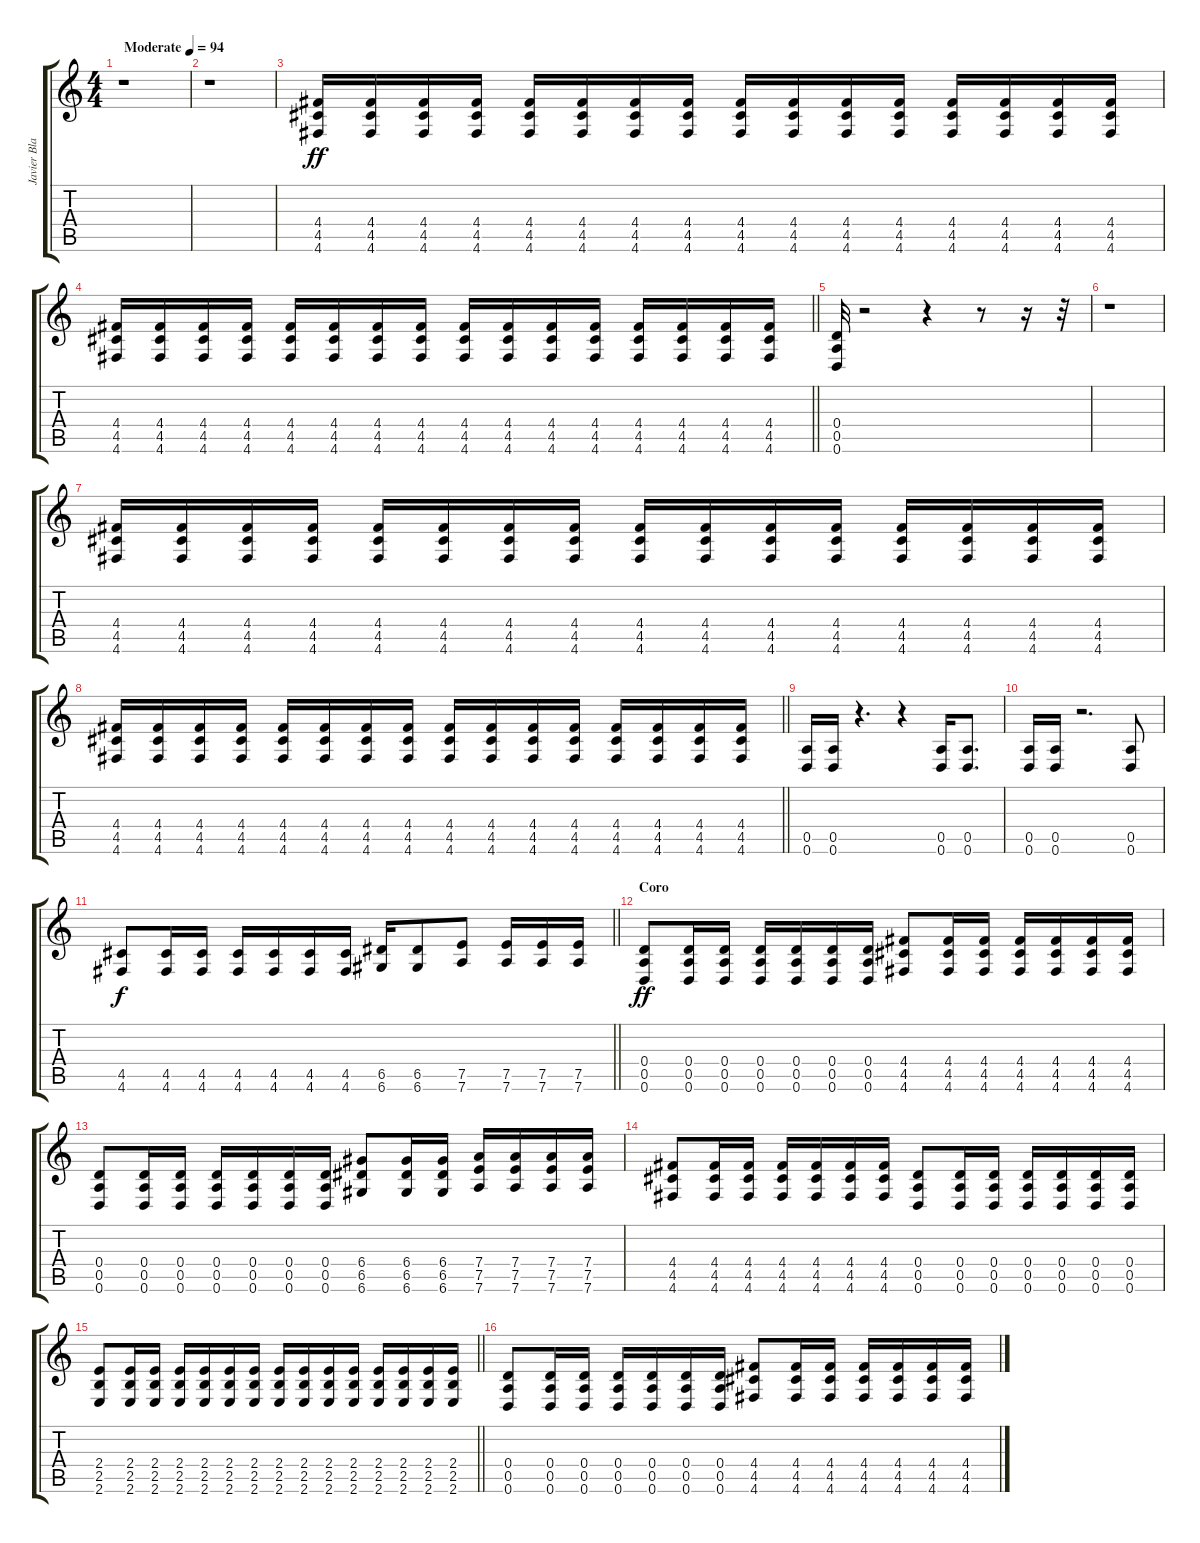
\track ("Javier Blake" "Javier Bla") {instrument distortionguitar}
\staff {score tabs}
\tuning (E4 B3 G3 D3 A2 D2) {hide}
\ts (4 4)
\tempo (94 "Moderate")
\clef g2
\ks c
r.1{dy ff instrument distortionguitar} |
r.1 |
(4.4 4.5 4.6).16 (4.4 4.5 4.6).16 (4.4 4.5 4.6).16 (4.4 4.5 4.6).16 (4.4 4.5 4.6).16 (4.4 4.5 4.6).16 (4.4 4.5 4.6).16 (4.4 4.5 4.6).16 (4.4 4.5 4.6).16 (4.4 4.5 4.6).16 (4.4 4.5 4.6).16 (4.4 4.5 4.6).16 (4.4 4.5 4.6).16 (4.4 4.5 4.6).16 (4.4 4.5 4.6).16 (4.4 4.5 4.6).16 |
\barLineRight lightlight
(4.4 4.5 4.6).16 (4.4 4.5 4.6).16 (4.4 4.5 4.6).16 (4.4 4.5 4.6).16 (4.4 4.5 4.6).16 (4.4 4.5 4.6).16 (4.4 4.5 4.6).16 (4.4 4.5 4.6).16 (4.4 4.5 4.6).16 (4.4 4.5 4.6).16 (4.4 4.5 4.6).16 (4.4 4.5 4.6).16 (4.4 4.5 4.6).16 (4.4 4.5 4.6).16 (4.4 4.5 4.6).16 (4.4 4.5 4.6).16 |
(0.4 0.5 0.6).32 r.2 r.4 r.8 r.16 r.32 |
r.1 |
(4.4 4.5 4.6).16 (4.4 4.5 4.6).16 (4.4 4.5 4.6).16 (4.4 4.5 4.6).16 (4.4 4.5 4.6).16 (4.4 4.5 4.6).16 (4.4 4.5 4.6).16 (4.4 4.5 4.6).16 (4.4 4.5 4.6).16 (4.4 4.5 4.6).16 (4.4 4.5 4.6).16 (4.4 4.5 4.6).16 (4.4 4.5 4.6).16 (4.4 4.5 4.6).16 (4.4 4.5 4.6).16 (4.4 4.5 4.6).16 |
\barLineRight lightlight
(4.4 4.5 4.6).16 (4.4 4.5 4.6).16 (4.4 4.5 4.6).16 (4.4 4.5 4.6).16 (4.4 4.5 4.6).16 (4.4 4.5 4.6).16 (4.4 4.5 4.6).16 (4.4 4.5 4.6).16 (4.4 4.5 4.6).16 (4.4 4.5 4.6).16 (4.4 4.5 4.6).16 (4.4 4.5 4.6).16 (4.4 4.5 4.6).16 (4.4 4.5 4.6).16 (4.4 4.5 4.6).16 (4.4 4.5 4.6).16 |
(0.5 0.6).16 (0.5 0.6).16 r.4{d} r.4 (0.5 0.6).16 (0.5 0.6).8{d} |
(0.5 0.6).16 (0.5 0.6).16 r.2{d} (0.5 0.6).8 |
\barLineRight lightlight
(4.5 4.6).8{dy f} (4.5 4.6).16 (4.5 4.6).16 (4.5 4.6).16 (4.5 4.6).16 (4.5 4.6).16 (4.5 4.6).16 (6.5 6.6).16 (6.5 6.6).8 (7.5 7.6).8 (7.5 7.6).16 (7.5 7.6).16 (7.5 7.6).16 |
\section ("" "Coro")
(0.4 0.5 0.6).8{dy ff} (0.4 0.5 0.6).16 (0.4 0.5 0.6).16 (0.4 0.5 0.6).16 (0.4 0.5 0.6).16 (0.4 0.5 0.6).16 (0.4 0.5 0.6).16 (4.4 4.5 4.6).8 (4.4 4.5 4.6).16 (4.4 4.5 4.6).16 (4.4 4.5 4.6).16 (4.4 4.5 4.6).16 (4.4 4.5 4.6).16 (4.4 4.5 4.6).16 |
(0.4 0.5 0.6).8 (0.4 0.5 0.6).16 (0.4 0.5 0.6).16 (0.4 0.5 0.6).16 (0.4 0.5 0.6).16 (0.4 0.5 0.6).16 (0.4 0.5 0.6).16 (6.4 6.5 6.6).8 (6.4 6.5 6.6).16 (6.4 6.5 6.6).16 (7.4 7.5 7.6).16 (7.4 7.5 7.6).16 (7.4 7.5 7.6).16 (7.4 7.5 7.6).16 |
(4.4 4.5 4.6).8 (4.4 4.5 4.6).16 (4.4 4.5 4.6).16 (4.4 4.5 4.6).16 (4.4 4.5 4.6).16 (4.4 4.5 4.6).16 (4.4 4.5 4.6).16 (0.4 0.5 0.6).8 (0.4 0.5 0.6).16 (0.4 0.5 0.6).16 (0.4 0.5 0.6).16 (0.4 0.5 0.6).16 (0.4 0.5 0.6).16 (0.4 0.5 0.6).16 |
\barLineRight lightlight
(2.4 2.5 2.6).8 (2.4 2.5 2.6).16 (2.4 2.5 2.6).16 (2.4 2.5 2.6).16 (2.4 2.5 2.6).16 (2.4 2.5 2.6).16 (2.4 2.5 2.6).16 (2.4 2.5 2.6).16 (2.4 2.5 2.6).16 (2.4 2.5 2.6).16 (2.4 2.5 2.6).16 (2.4 2.5 2.6).16 (2.4 2.5 2.6).16 (2.4 2.5 2.6).16 (2.4 2.5 2.6).16 |
(0.4 0.5 0.6).8 (0.4 0.5 0.6).16 (0.4 0.5 0.6).16 (0.4 0.5 0.6).16 (0.4 0.5 0.6).16 (0.4 0.5 0.6).16 (0.4 0.5 0.6).16 (4.4 4.5 4.6).8 (4.4 4.5 4.6).16 (4.4 4.5 4.6).16 (4.4 4.5 4.6).16 (4.4 4.5 4.6).16 (4.4 4.5 4.6).16 (4.4 4.5 4.6).16
